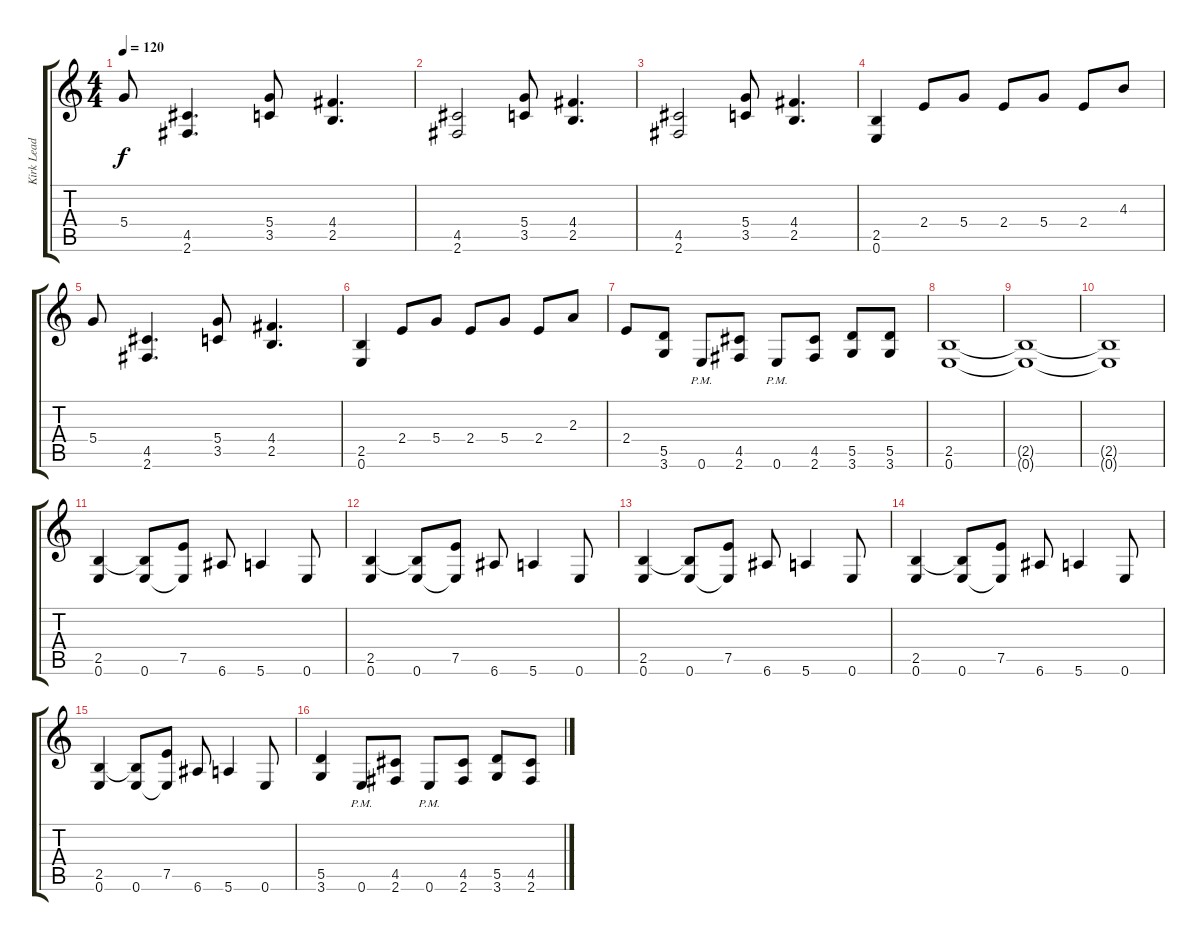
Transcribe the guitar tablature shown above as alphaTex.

\track ("Kirk Lead 1" "Kirk Lead ") {instrument distortionguitar}
\staff {score tabs}
\tuning (E4 B3 G3 D3 A2 E2) {hide}
\ts (4 4)
\tempo 120
\clef g2
\ks c
5.4.8{dy f} (4.5 2.6).4{d} (5.4 3.5).8 (4.4 2.5).4{d} |
(4.5 2.6).2 (5.4 3.5).8 (4.4 2.5).4{d} |
(4.5 2.6).2 (5.4 3.5).8 (4.4 2.5).4{d} |
(2.5 0.6).4 2.4.8 5.4.8 2.4.8 5.4.8 2.4.8 4.3.8 |
5.4.8 (4.5 2.6).4{d} (5.4 3.5).8 (4.4 2.5).4{d} |
(2.5 0.6).4 2.4.8 5.4.8 2.4.8 5.4.8 2.4.8 2.3.8 |
2.4.8 (5.5 3.6).8 0.6{pm}.8 (4.5 2.6).8 0.6{pm}.8 (4.5 2.6).8 (5.5 3.6).8 (5.5 3.6).8 |
(2.5 0.6).1 |
(2.5{t} 0.6{t}).1 |
(2.5{t} 0.6{t}).1 |
(2.5 0.6).4 (2.5{t} 0.6).8 (7.5 0.6{t}).8 6.6.8 5.6.4 0.6.8 |
(2.5 0.6).4 (2.5{t} 0.6).8 (7.5 0.6{t}).8 6.6.8 5.6.4 0.6.8 |
(2.5 0.6).4 (2.5{t} 0.6).8 (7.5 0.6{t}).8 6.6.8 5.6.4 0.6.8 |
(2.5 0.6).4 (2.5{t} 0.6).8 (7.5 0.6{t}).8 6.6.8 5.6.4 0.6.8 |
(2.5 0.6).4 (2.5{t} 0.6).8 (7.5 0.6{t}).8 6.6.8 5.6.4 0.6.8 |
(5.5 3.6).4 0.6{pm}.8 (4.5 2.6).8 0.6{pm}.8 (4.5 2.6).8 (5.5 3.6).8 (4.5 2.6).8
